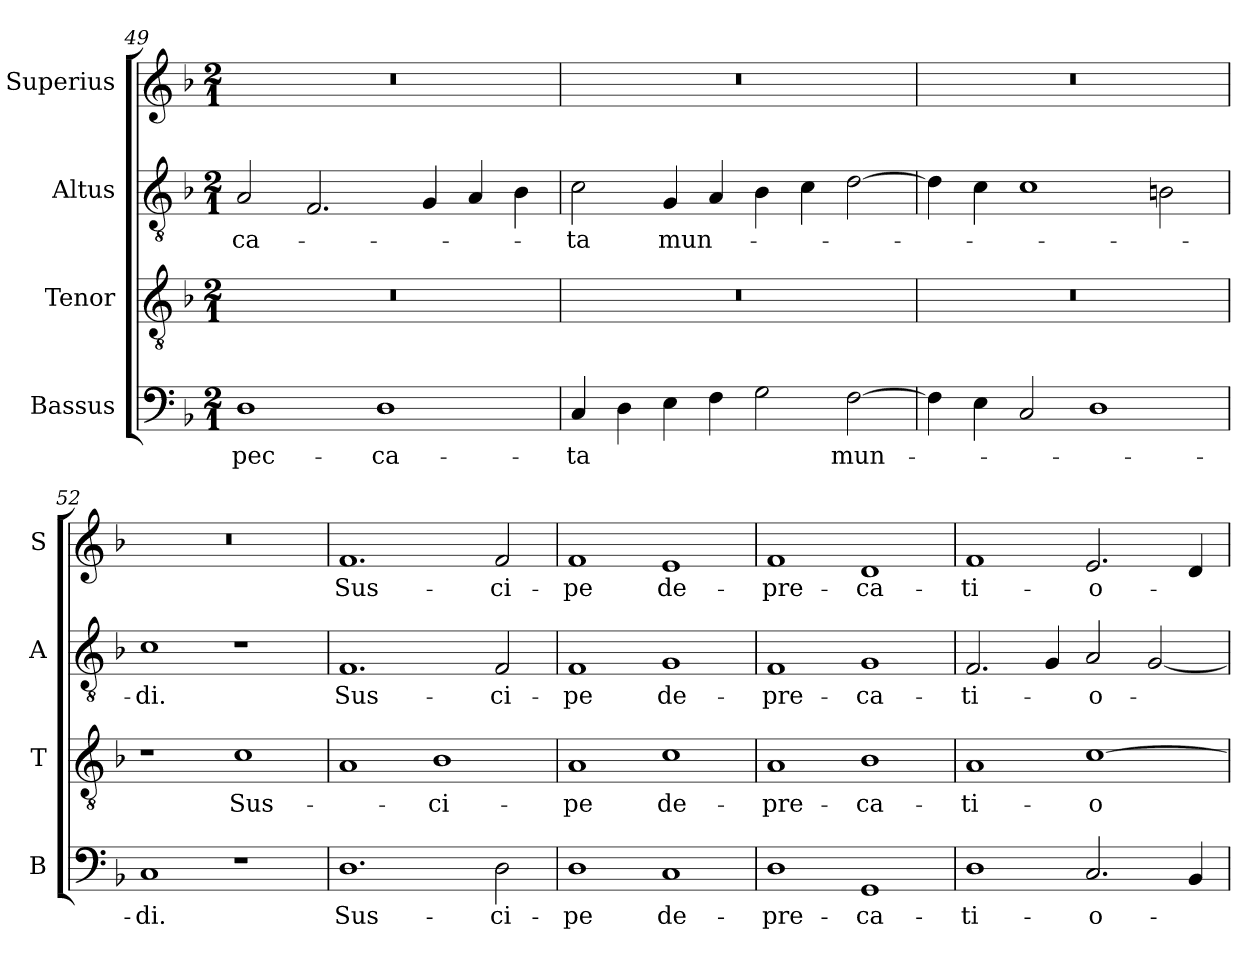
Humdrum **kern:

**kern	**text	**kern	**text	**kern	**text	**kern	**text
*part4	*part4	*part3	*part3	*part2	*part2	*part1	*part1
*staff4	*staff4	*staff3	*staff3	*staff2	*staff2	*staff1	*staff1
*I"Bassus	*	*I"Tenor	*	*I"Altus	*	*I"Superius	*
*I'B	*	*I'T	*	*I'A	*	*I'S	*
*clefF4	*	*clefGv2	*	*clefGv2	*	*clefG2	*
*k[b-]	*	*k[b-]	*	*k[b-]	*	*k[b-]	*
*M2/1	*	*M2/1	*	*M2/1	*	*M2/1	*
=49	=49	=49	=49	=49	=49	=49	=49
1D	pec-	0r	.	2A/	-ca-	0r	.
.	.	.	.	2.F/	.	.	.
1D	-ca-	.	.	.	.	.	.
.	.	.	.	4G/	.	.	.
.	.	.	.	4A/	.	.	.
.	.	.	.	4B-\	.	.	.
=50	=50	=50	=50	=50	=50	=50	=50
4C/	-ta	0r	.	2c\	-ta	0r	.
4D\	.	.	.	.	.	.	.
4E\	.	.	.	4G/	mun-	.	.
4F\	.	.	.	4A/	.	.	.
2G\	.	.	.	4B-\	.	.	.
.	.	.	.	4c\	.	.	.
[2F\	mun-	.	.	[2d\	.	.	.
=51	=51	=51	=51	=51	=51	=51	=51
4F\]	.	0r	.	4d\]	.	0r	.
4E\	.	.	.	4c\	.	.	.
2C/	.	.	.	1c	.	.	.
1D	.	.	.	.	.	.	.
.	.	.	.	2Bn\	.	.	.
=52	=52	=52	=52	=52	=52	=52	=52
1C	-di.	1r	.	1c	-di.	0r	.
1r	.	1c	Sus-	1r	.	.	.
=53	=53	=53	=53	=53	=53	=53	=53
1.D	Sus-	1A	.	1.F	Sus-	1.f	Sus-
.	.	1B-	-ci-	.	.	.	.
2D\	-ci-	.	.	2F/	-ci-	2f/	-ci-
=54	=54	=54	=54	=54	=54	=54	=54
1D	-pe	1A	-pe	1F	-pe	1f	-pe
1C	de-	1c	de-	1G	de-	1e	de-
=55	=55	=55	=55	=55	=55	=55	=55
1D	-pre-	1A	-pre-	1F	-pre-	1f	-pre-
1GG	-ca-	1B-	-ca-	1G	-ca-	1d	-ca-
=56	=56	=56	=56	=56	=56	=56	=56
1D	-ti-	1A	-ti-	2.F/	-ti-	1f	-ti-
.	.	.	.	4G/	.	.	.
2.C/	-o-	[1c	-o-	2A/	-o-	2.e/	-o-
.	.	.	.	[2G/	.	.	.
4BB-/	.	.	.	.	.	4d/	.
=	=	=	=	=	=	=	=
*-	*-	*-	*-	*-	*-	*-	*-
